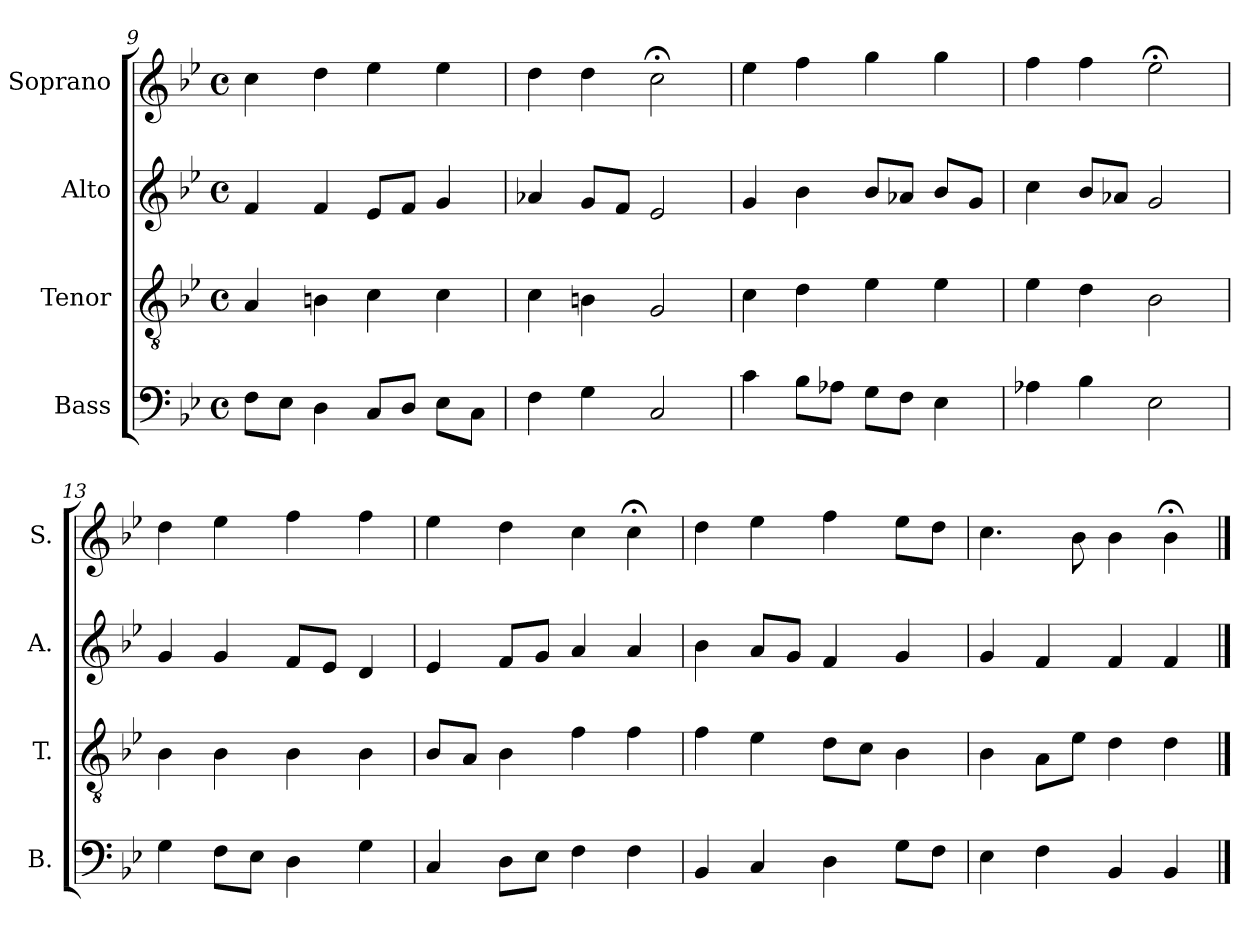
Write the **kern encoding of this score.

**kern	**kern	**kern	**kern
*part4	*part3	*part2	*part1
*staff4	*staff3	*staff2	*staff1
*I"Bass	*I"Tenor	*I"Alto	*I"Soprano
*I'B.	*I'T.	*I'A.	*I'S.
!!LO:LB:g=z
*clefF4	*clefGv2	*clefG2	*clefG2
*k[b-e-]	*k[b-e-]	*k[b-e-]	*k[b-e-]
*B-:	*B-:	*B-:	*B-:
*M4/4	*M4/4	*M4/4	*M4/4
*met(c)	*met(c)	*met(c)	*met(c)
=9	=9	=9	=9
8F\L	4A/	4f/	4cc\
8E-\J	.	.	.
4D\	4Bn\	4f/	4dd\
8C/L	4c\	8e-/L	4ee-\
8D/J	.	8f/J	.
8E-\L	4c\	4g/	4ee-\
8C\J	.	.	.
=10	=10	=10	=10
4F\	4c\	4a-X/	4dd\
4G\	4Bn\	8g/L	4dd\
.	.	8f/J	.
2C/	2G/	2e-/	2cc;<\
=11	=11	=11	=11
4c\	4c\	4g/	4ee-\
8B-\L	4d\	4b-\	4ff\
8A-X\J	.	.	.
8G\L	4e-\	8b-/L	4gg\
8F\J	.	8a-X/J	.
4E-\	4e-\	8b-/L	4gg\
.	.	8g/J	.
=12	=12	=12	=12
4A-X\	4e-\	4cc\	4ff\
4B-\	4d\	8b-/L	4ff\
.	.	8a-X/J	.
2E-\	2B-\	2g/	2ee-;<\
!!LO:PB:g=z
=13	=13	=13	=13
4G\	4B-\	4g/	4dd\
8F\L	4B-\	4g/	4ee-\
8E-\J	.	.	.
4D\	4B-\	8f/L	4ff\
.	.	8e-/J	.
4G\	4B-\	4d/	4ff\
=14	=14	=14	=14
4C/	8B-/L	4e-/	4ee-\
.	8A/J	.	.
8D\L	4B-\	8f/L	4dd\
8E-\J	.	8g/J	.
4F\	4f\	4a/	4cc\
4F\	4f\	4a/	4cc;<\
=15	=15	=15	=15
4BB-/	4f\	4b-\	4dd\
4C/	4e-\	8a/L	4ee-\
.	.	8g/J	.
4D\	8d\L	4f/	4ff\
.	8c\J	.	.
8G\L	4B-\	4g/	8ee-\L
8F\J	.	.	8dd\J
=16	=16	=16	=16
4E-\	4B-\	4g/	4.cc\
4F\	8A\L	4f/	.
.	8e-\J	.	8b-\
4BB-/	4d\	4f/	4b-\
4BB-/	4d\	4f/	4b-;<\
==	==	==	==
*-	*-	*-	*-
